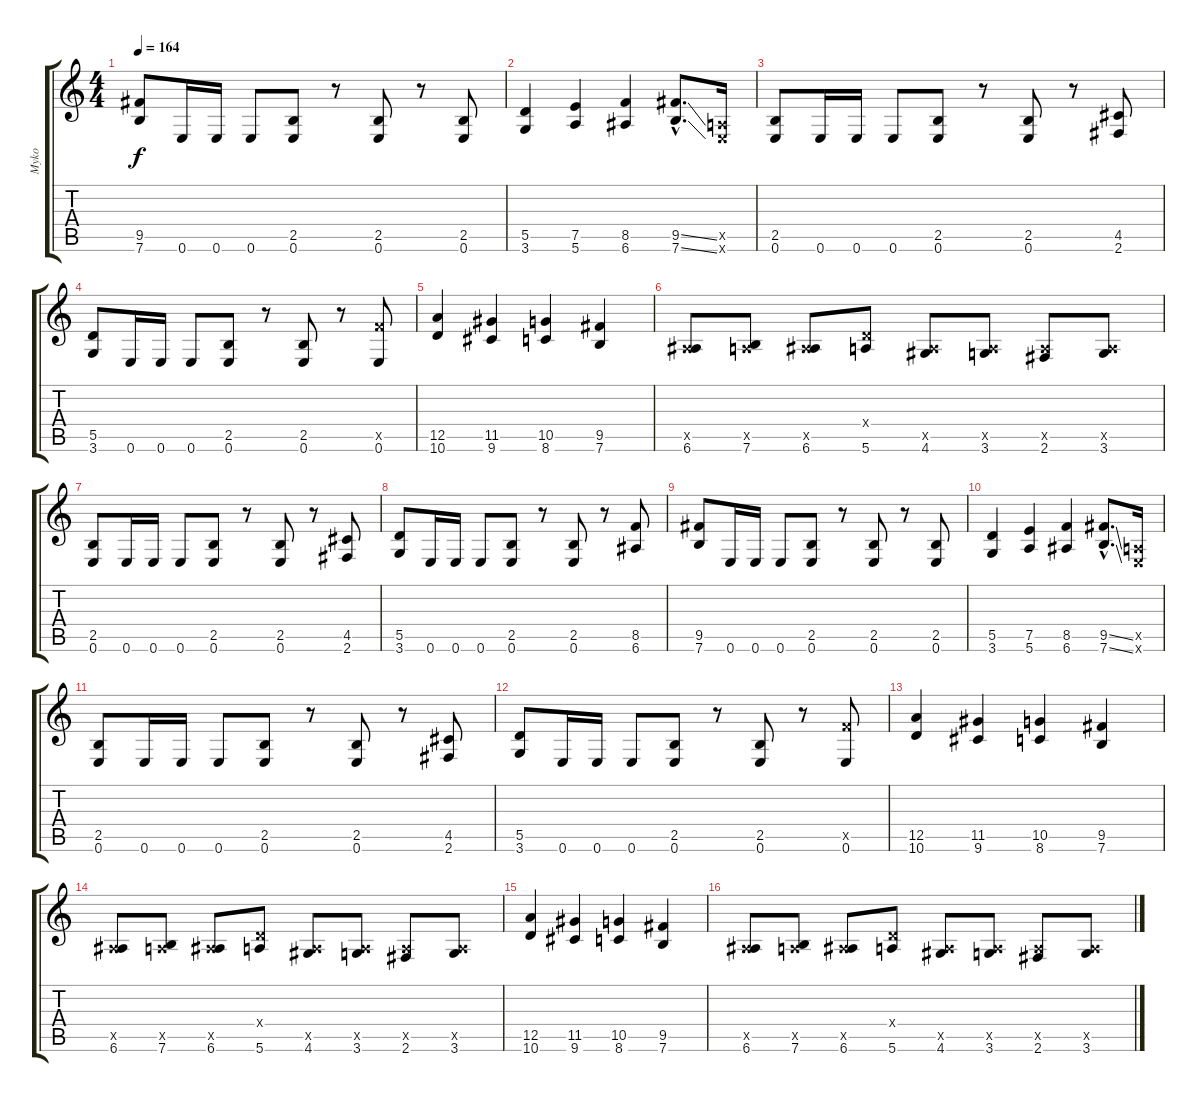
\track ("Myko" "Myko") {instrument distortionguitar}
\staff {score tabs}
\tuning (E4 B3 G3 D3 A2 E2) {hide}
\ts (4 4)
\tempo 164
\clef g2
\ks c
(9.5 7.6).8{dy f} 0.6.16 0.6.16 0.6.8 (2.5 0.6).8 r.8 (2.5 0.6).8 r.8 (2.5 0.6).8 |
(5.5 3.6).4 (7.5 5.6).4 (8.5 6.6).4 (9.5{ss hac} 7.6{ss hac}).8{d} (0.5{x} 0.6{x}).16 |
(2.5 0.6).8 0.6.16 0.6.16 0.6.8 (2.5 0.6).8 r.8 (2.5 0.6).8 r.8 (4.5 2.6).8 |
(5.5 3.6).8 0.6.16 0.6.16 0.6.8 (2.5 0.6).8 r.8 (2.5 0.6).8 r.8 (8.5{x} 0.6).8 |
(12.5 10.6).4 (11.5 9.6).4 (10.5 8.6).4 (9.5 7.6).4 |
(0.5{x} 6.6).8 (0.5{x} 7.6).8 (0.5{x} 6.6).8 (0.4{x} 5.6).8 (0.5{x} 4.6).8 (0.5{x} 3.6).8 (0.5{x} 2.6).8 (0.5{x} 3.6).8 |
(2.5 0.6).8 0.6.16 0.6.16 0.6.8 (2.5 0.6).8 r.8 (2.5 0.6).8 r.8 (4.5 2.6).8 |
(5.5 3.6).8 0.6.16 0.6.16 0.6.8 (2.5 0.6).8 r.8 (2.5 0.6).8 r.8 (8.5 6.6).8 |
(9.5 7.6).8 0.6.16 0.6.16 0.6.8 (2.5 0.6).8 r.8 (2.5 0.6).8 r.8 (2.5 0.6).8 |
(5.5 3.6).4 (7.5 5.6).4 (8.5 6.6).4 (9.5{ss hac} 7.6{ss hac}).8{d} (0.5{x} 0.6{x}).16 |
(2.5 0.6).8 0.6.16 0.6.16 0.6.8 (2.5 0.6).8 r.8 (2.5 0.6).8 r.8 (4.5 2.6).8 |
(5.5 3.6).8 0.6.16 0.6.16 0.6.8 (2.5 0.6).8 r.8 (2.5 0.6).8 r.8 (8.5{x} 0.6).8 |
(12.5 10.6).4 (11.5 9.6).4 (10.5 8.6).4 (9.5 7.6).4 |
(0.5{x} 6.6).8 (0.5{x} 7.6).8 (0.5{x} 6.6).8 (0.4{x} 5.6).8 (0.5{x} 4.6).8 (0.5{x} 3.6).8 (0.5{x} 2.6).8 (0.5{x} 3.6).8 |
(12.5 10.6).4 (11.5 9.6).4 (10.5 8.6).4 (9.5 7.6).4 |
(0.5{x} 6.6).8 (0.5{x} 7.6).8 (0.5{x} 6.6).8 (0.4{x} 5.6).8 (0.5{x} 4.6).8 (0.5{x} 3.6).8 (0.5{x} 2.6).8 (0.5{x} 3.6).8
